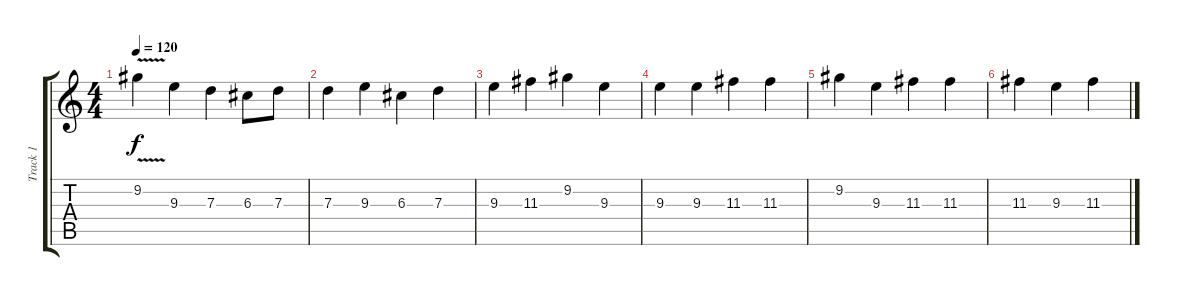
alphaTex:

\track ("Track 1" "Track 1") {instrument acousticguitarnylon}
\staff {score tabs}
\tuning (E4 B3 G3 D3 A2 E2) {hide}
\ts (4 4)
\tempo 120
\clef g2
\ks c
9.2{v}.4{dy f} 9.3.4 7.3.4 6.3.8 7.3.8 |
7.3.4 9.3.4 6.3.4 7.3.4 |
9.3.4 11.3.4 9.2.4 9.3.4 |
9.3.4 9.3.4 11.3.4 11.3.4 |
9.2.4 9.3.4 11.3.4 11.3.4 |
11.3.4 9.3.4 11.3.4
